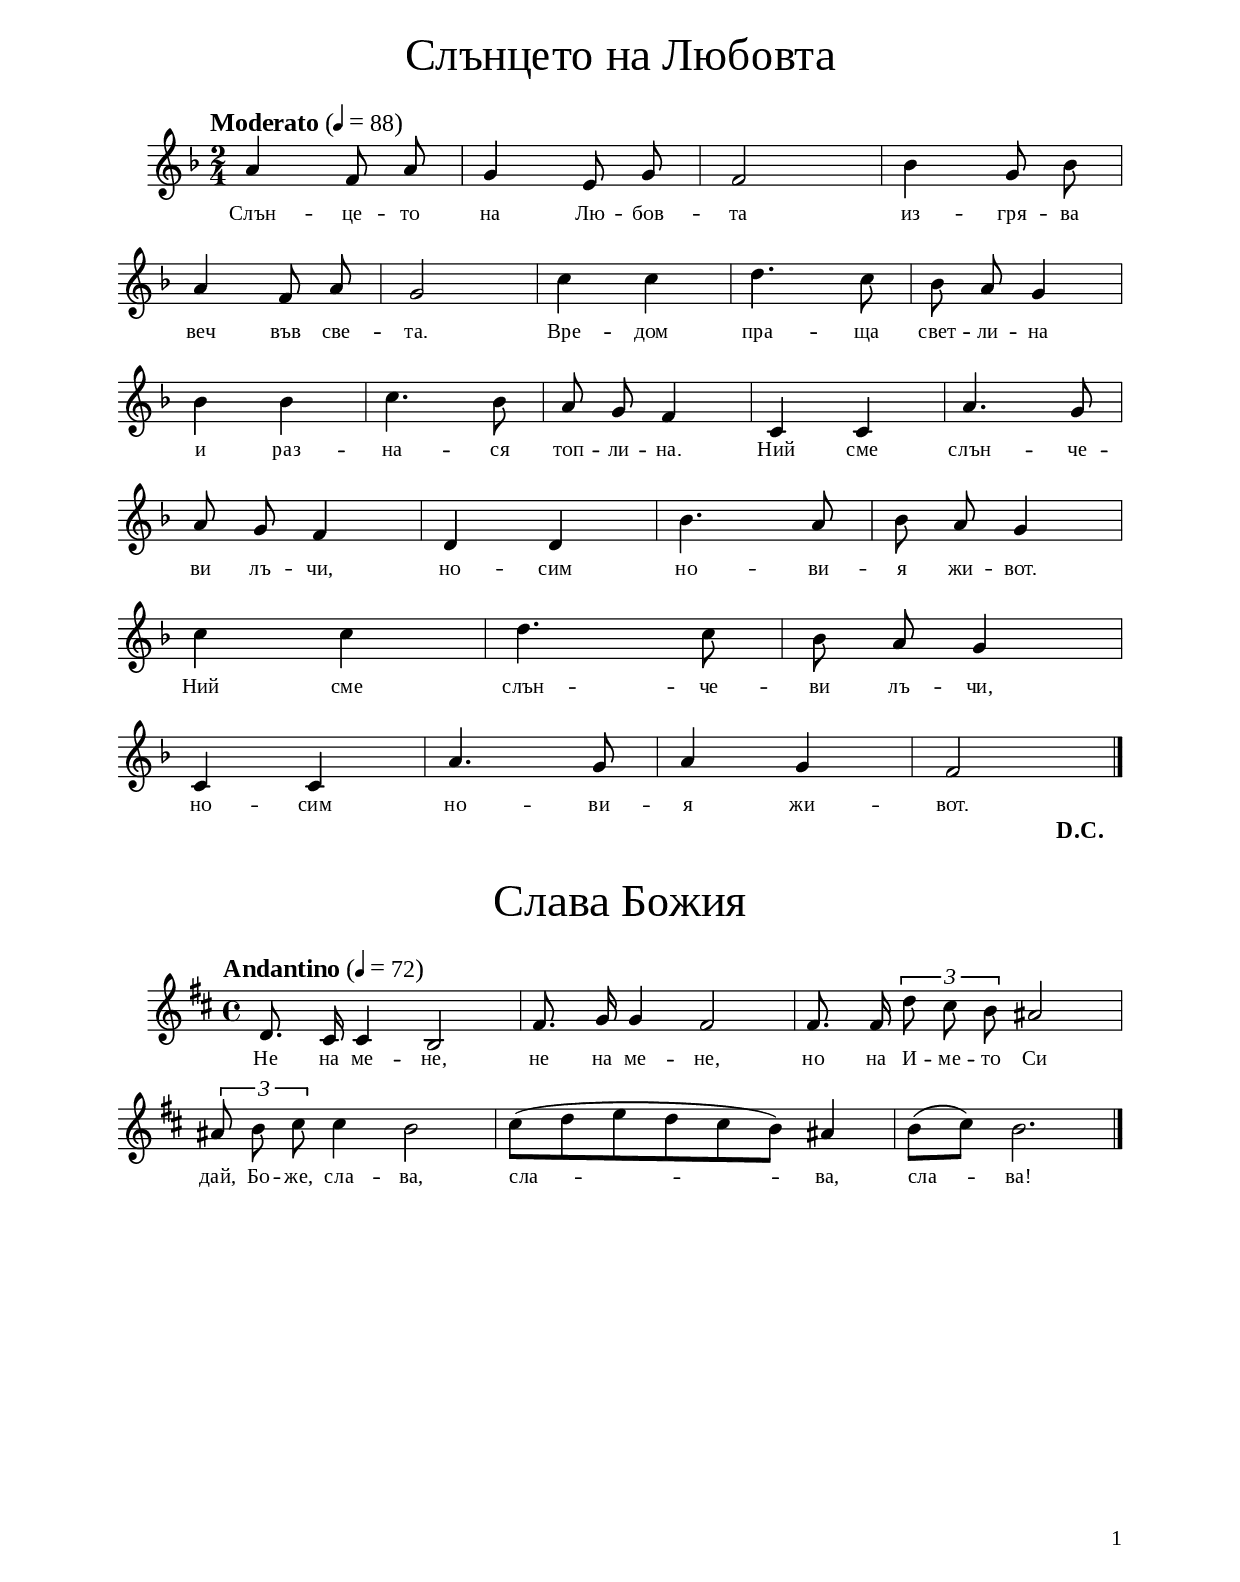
\version "2.24.3"

% include paper part and global functions
\include "include/globals.ily"

\bookpart {
  \label #'ref055_1
  \tocItem \markup "Слънцето на Любовта"
  \include "include/bookpart-paper.ily"
  \score {
    \include "include/score-layout.ily"

    \new Voice \absolute  {
      \clef treble
      \key f \major
      \time 2/4
      \tempoFunc "Moderato" 4 "88"
      \autoBeamOff
      a'4 f'8 a' | g'4 e'8 g' | f'2 | bes'4 g'8 bes' \break | a'4 f'8 a' | g'2  |
      c''4 c'' | d''4. c''8 | bes'8 a' g'4 \break | bes'4 bes'  | c''4. bes'8 | a'8 g' f'4  |
      c'4 c' | a'4. g'8 | \break a'8 g' f'4 |   d'4 d' | bes'4. a'8 | bes'8 a' g'4 | \break
      c''4 c'' | d''4. c''8 |  bes'8 a' g'4 | \break c'4 c' | a'4. g'8 | a'4 g' | f'2 |\break \bar "|."
    }

    \addlyrics {
      Слън -- це -- то на Лю -- бов -- та из -- гря -- ва веч във све -- та.
      Вре -- дом пра -- ща свет -- ли -- на и раз -- на -- ся топ -- ли -- на.
      Ний сме слън -- че -- ви лъ -- чи, но -- сим но -- ви -- я жи -- вот.
      Ний сме слън -- че -- ви лъ -- чи, но -- сим но -- ви -- я жи -- вот.
    }

    \header {
      title = \titleFunc #'ref_desc_3 "Слънцето на Любовта" "Slănceto na Ljubovta"
    }

    \midi{}

  } % score

  \markup \dc-one "D.C."

  \label #'ref053
  \tocItem \markup "Слава Божия"
  \include "include/bookpart-paper.ily"
  \score {
   \include "include/score-layout.ily"
    \new Voice \absolute  {
      \clef treble
      \key b \minor
      \time 4/4
      \tempoFunc "Andantino" 4 "72"
      \autoBeamOff

      d'8. cis'16 cis'4 b2 | fis'8. g'16 g'4 fis'2 | fis'8. fis'16 \tupletUp \tuplet 3/2 {  d''8 cis'' b'8 } ais'2 | \break
      \times 2/3  { ais'8 b' cis''8 } cis''4 b'2 | cis''8 [( d'' e'' d'' cis'' b' )] ais'4 | b'8 [( cis'' )] b'2. \bar "|."
    }

    \addlyrics {
      Не на ме -- не, не на ме -- не, но на И -- ме -- то Си
      дай, Бо -- же, сла -- ва, сла -- ва, сла -- ва!
    }

    \header {
      title = \titleFunc #'ref_desc_3 "Слава Божия" "Slava Božija"
    }

    \midi{}

  } % score


} % bookpart
